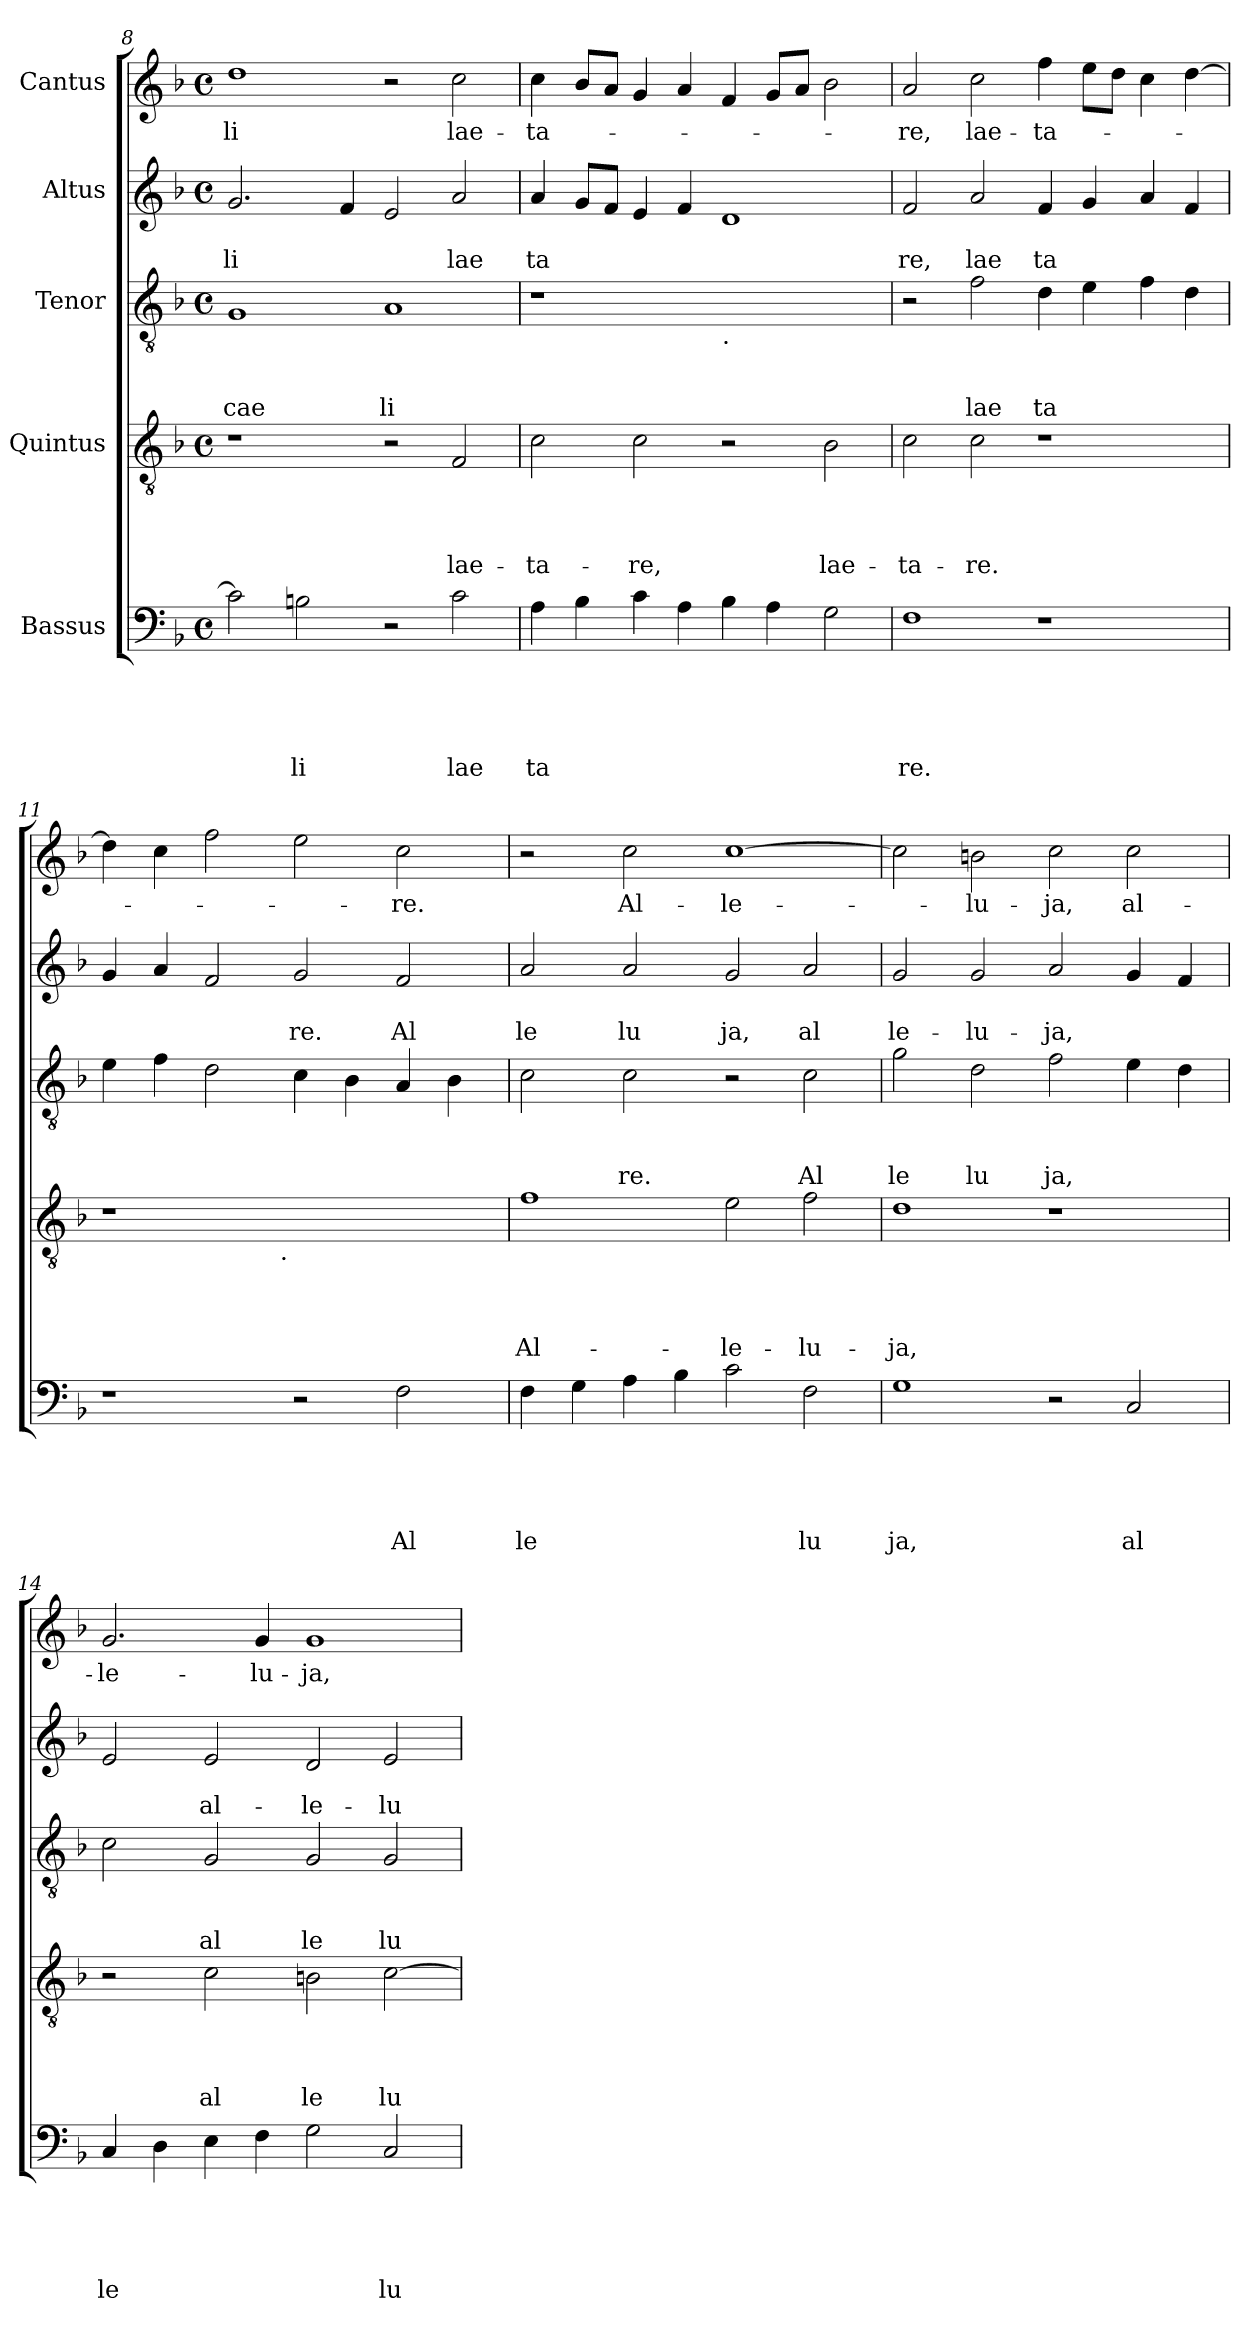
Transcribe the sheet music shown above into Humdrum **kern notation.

**kern	**text	**text	**text	**text	**text	**kern	**text	**text	**text	**text	**kern	**text	**text	**text	**kern	**text	**text	**kern	**text
*part5	*part5	*part5	*part5	*part5	*part5	*part4	*part4	*part4	*part4	*part4	*part3	*part3	*part3	*part3	*part2	*part2	*part2	*part1	*part1
*staff5	*staff5	*staff5	*staff5	*staff5	*staff5	*staff4	*staff4	*staff4	*staff4	*staff4	*staff3	*staff3	*staff3	*staff3	*staff2	*staff2	*staff2	*staff1	*staff1
*I"Bassus	*	*	*	*	*	*I"Quintus	*	*	*	*	*I"Tenor	*	*	*	*I"Altus	*	*	*I"Cantus	*
*clefF4	*	*	*	*	*	*clefGv2	*	*	*	*	*clefGv2	*	*	*	*clefG2	*	*	*clefG2	*
*k[b-]	*	*	*	*	*	*k[b-]	*	*	*	*	*k[b-]	*	*	*	*k[b-]	*	*	*k[b-]	*
*F:	*	*	*	*	*	*F:	*	*	*	*	*F:	*	*	*	*F:	*	*	*F:	*
*M4/4	*	*	*	*	*	*M4/4	*	*	*	*	*M4/4	*	*	*	*M4/4	*	*	*M4/4	*
*met(c)	*	*	*	*	*	*met(c)	*	*	*	*	*met(c)	*	*	*	*met(c)	*	*	*met(c)	*
=8	=8	=8	=8	=8	=8	=8	=8	=8	=8	=8	=8	=8	=8	=8	=8	=8	=8	=8	=8
!	!	!	!	!	!	!	!	!	!	!	!	!	!	!LO:LY:b	!	!	!LO:LY:b	!	!LO:LY:b
2c\]	.	.	.	.	.	1r	.	.	.	.	1G	.	.	cae	2.g/	.	li	1dd	-li
!	!	!	!	!	!LO:LY:b	!	!	!	!	!	!	!	!	!	!	!	!	!	!
2Bn\	.	.	.	.	li	.	.	.	.	.	.	.	.	.	.	.	.	.	.
.	.	.	.	.	.	.	.	.	.	.	.	.	.	.	4f/	.	.	.	.
!	!	!	!	!	!	!	!	!	!	!	!	!	!	!LO:LY:b	!	!	!	!	!
2r	.	.	.	.	.	2r	.	.	.	.	1A	.	.	li	2e/	.	.	2r	.
!	!	!	!	!	!LO:LY:b	!	!	!	!	!LO:LY:b	!	!	!	!	!	!	!LO:LY:b	!	!LO:LY:b
2c\	.	.	.	.	lae	2F/	.	.	.	lae-	.	.	.	.	2a/	.	lae	2cc\	lae-
=9	=9	=9	=9	=9	=9	=9	=9	=9	=9	=9	=9	=9	=9	=9	=9	=9	=9	=9	=9
!	!	!	!	!	!LO:LY:b	!	!	!	!	!LO:LY:b	!	!	!	!	!	!	!LO:LY:b	!	!LO:LY:b
4A\	.	.	.	.	ta	2c\	.	.	.	-ta-	1r	.	.	.	4a/	.	ta	4cc\	-ta-
4B-\	.	.	.	.	.	.	.	.	.	.	.	.	.	.	8g/L	.	.	8b-/L	.
.	.	.	.	.	.	.	.	.	.	.	.	.	.	.	8f/J	.	.	8a/J	.
!	!	!	!	!	!	!	!	!	!	!LO:LY:b	!	!	!	!	!	!	!	!	!
4c\	.	.	.	.	.	2c\	.	.	.	-re,	.	.	.	.	4e/	.	.	4g/	.
4A\	.	.	.	.	.	.	.	.	.	.	.	.	.	.	4f/	.	.	4a/	.
!	!	!	!	!	!	!	!	!	!	!	!LO:TX:b:t=.	!	!	!	!	!	!	!	!
4B-\	.	.	.	.	.	2r	.	.	.	.	1ryy	.	.	.	1d	.	.	4f/	.
4A\	.	.	.	.	.	.	.	.	.	.	.	.	.	.	.	.	.	8g/L	.
.	.	.	.	.	.	.	.	.	.	.	.	.	.	.	.	.	.	8a/J	.
!	!	!	!	!	!	!	!	!	!	!LO:LY:b	!	!	!	!	!	!	!	!	!
2G\	.	.	.	.	.	2B-\	.	.	.	lae-	.	.	.	.	.	.	.	2b-\	.
=10	=10	=10	=10	=10	=10	=10	=10	=10	=10	=10	=10	=10	=10	=10	=10	=10	=10	=10	=10
!	!	!	!	!	!LO:LY:b	!	!	!	!	!LO:LY:b	!	!	!	!	!	!	!LO:LY:b	!	!LO:LY:b
1F	.	.	.	.	re.	2c\	.	.	.	-ta-	2r	.	.	.	2f/	.	re,	2a/	-re,
!	!	!	!	!	!	!	!	!	!	!LO:LY:b	!	!	!	!LO:LY:b	!	!	!LO:LY:b	!	!LO:LY:b
.	.	.	.	.	.	2c\	.	.	.	-re.	2f\	.	.	lae	2a/	.	lae	2cc\	lae-
!	!	!	!	!	!	!	!	!	!	!	!	!	!	!LO:LY:b	!	!	!LO:LY:b	!	!LO:LY:b
1r	.	.	.	.	.	1r	.	.	.	.	4d\	.	.	ta	4f/	.	ta	4ff\	-ta-
.	.	.	.	.	.	.	.	.	.	.	4e\	.	.	.	4g/	.	.	8ee\L	.
.	.	.	.	.	.	.	.	.	.	.	.	.	.	.	.	.	.	8dd\J	.
.	.	.	.	.	.	.	.	.	.	.	4f\	.	.	.	4a/	.	.	4cc\	.
.	.	.	.	.	.	.	.	.	.	.	4d\	.	.	.	4f/	.	.	[>4dd\	.
=11	=11	=11	=11	=11	=11	=11	=11	=11	=11	=11	=11	=11	=11	=11	=11	=11	=11	=11	=11
*	*	*	*	*	*	*^	*	*	*	*	*	*	*	*	*	*	*	*	*
1r	.	.	.	.	.	1r	2ryy	.	.	.	.	4e\	.	.	.	4g/	.	.	4dd\]	.
.	.	.	.	.	.	.	.	.	.	.	.	4f\	.	.	.	4a/	.	.	4cc\	.
.	.	.	.	.	.	.	4...ryy	.	.	.	.	2d\	.	.	.	2f/	.	.	2ff\	.
!	!	!	!	!	!	!	!LO:TX:b:t=.	!	!	!	!	!	!	!	!	!	!	!	!	!
.	.	.	.	.	.	.	1ryy	.	.	.	.	.	.	.	.	.	.	.	.	.
!	!	!	!	!	!	!	!	!	!	!	!	!	!	!	!	!	!	!LO:LY:b	!	!
2r	.	.	.	.	.	1ryy	.	.	.	.	.	4c\	.	.	.	2g/	.	re.	2ee\	.
.	.	.	.	.	.	.	.	.	.	.	.	4B-\	.	.	.	.	.	.	.	.
!	!	!	!	!	!LO:LY:b	!	!	!	!	!	!	!	!	!	!	!	!	!LO:LY:b	!	!LO:LY:b
2F\	.	.	.	.	Al	.	.	.	.	.	.	4A/	.	.	.	2f/	.	Al	2cc\	-re.
.	.	.	.	.	.	.	.	.	.	.	.	4B-\	.	.	.	.	.	.	.	.
.	.	.	.	.	.	.	32ryy	.	.	.	.	.	.	.	.	.	.	.	.	.
=12	=12	=12	=12	=12	=12	=12	=12	=12	=12	=12	=12	=12	=12	=12	=12	=12	=12	=12	=12	=12
!	!	!	!	!	!LO:LY:b	!	!	!	!	!	!LO:LY:b	!	!	!	!	!	!	!LO:LY:b	!	!
*	*	*	*	*	*	*v	*v	*	*	*	*	*	*	*	*	*	*	*	*	*
4F\	.	.	.	.	le	1f	.	.	.	Al-	2c\	.	.	.	2a/	.	le	2r	.
4G\	.	.	.	.	.	.	.	.	.	.	.	.	.	.	.	.	.	.	.
!	!	!	!	!	!	!	!	!	!	!	!	!	!	!LO:LY:b	!	!	!LO:LY:b	!	!LO:LY:b
4A\	.	.	.	.	.	.	.	.	.	.	2c\	.	.	re.	2a/	.	lu	2cc\	Al-
4B-\	.	.	.	.	.	.	.	.	.	.	.	.	.	.	.	.	.	.	.
!	!	!	!	!	!	!	!	!	!	!LO:LY:b	!	!	!	!	!	!	!LO:LY:b	!	!LO:LY:b
2c\	.	.	.	.	.	2e\	.	.	.	-le-	2r	.	.	.	2g/	.	ja,	[<1cc	-le-
!	!	!	!	!	!LO:LY:b	!	!	!	!	!LO:LY:b	!	!	!	!LO:LY:b	!	!	!LO:LY:b	!	!
2F\	.	.	.	.	lu	2f\	.	.	.	-lu-	2c\	.	.	Al	2a/	.	al	.	.
!!LO:LB:g=z
=13	=13	=13	=13	=13	=13	=13	=13	=13	=13	=13	=13	=13	=13	=13	=13	=13	=13	=13	=13
!	!	!	!	!	!LO:LY:b	!	!	!	!	!LO:LY:b	!	!	!	!LO:LY:b	!	!	!LO:LY:b	!	!
1G	.	.	.	.	ja,	1d	.	.	.	-ja,	2g\	.	.	le	2g/	.	le-	2cc\]	.
!	!	!	!	!	!	!	!	!	!	!	!	!	!	!LO:LY:b	!	!	!LO:LY:b	!	!LO:LY:b
.	.	.	.	.	.	.	.	.	.	.	2d\	.	.	lu	2g/	.	-lu-	2bn\	-lu-
!	!	!	!	!	!	!	!	!	!	!	!	!	!	!LO:LY:b	!	!	!LO:LY:b	!	!LO:LY:b
2r	.	.	.	.	.	1r	.	.	.	.	2f\	.	.	ja,	2a/	.	-ja,	2cc\	-ja,
!	!	!	!	!	!LO:LY:b	!	!	!	!	!	!	!	!	!	!	!	!	!	!LO:LY:b
2C/	.	.	.	.	al	.	.	.	.	.	4e\	.	.	.	4g/	.	.	2cc\	al-
.	.	.	.	.	.	.	.	.	.	.	4d\	.	.	.	4f/	.	.	.	.
=14	=14	=14	=14	=14	=14	=14	=14	=14	=14	=14	=14	=14	=14	=14	=14	=14	=14	=14	=14
!	!	!	!	!	!LO:LY:b	!	!	!	!	!	!	!	!	!	!	!	!	!	!LO:LY:b
4C/	.	.	.	.	le	2r	.	.	.	.	2c\	.	.	.	2e/	.	.	2.g/	-le-
4D\	.	.	.	.	.	.	.	.	.	.	.	.	.	.	.	.	.	.	.
!	!	!	!	!	!	!	!	!	!	!LO:LY:b	!	!	!	!LO:LY:b	!	!	!LO:LY:b	!	!
4E\	.	.	.	.	.	2c\	.	.	.	al	2G/	.	.	al	2e/	.	al-	.	.
!	!	!	!	!	!	!	!	!	!	!	!	!	!	!	!	!	!	!	!LO:LY:b
4F\	.	.	.	.	.	.	.	.	.	.	.	.	.	.	.	.	.	4g/	-lu-
!	!	!	!	!	!	!	!	!	!	!LO:LY:b	!	!	!	!LO:LY:b	!	!	!LO:LY:b	!	!LO:LY:b
2G\	.	.	.	.	.	2Bn\	.	.	.	le	2G/	.	.	le	2d/	.	-le-	1g	-ja,
!	!	!	!	!	!LO:LY:b	!	!	!	!	!LO:LY:b	!	!	!	!LO:LY:b	!	!	!LO:LY:b	!	!
2C/	.	.	.	.	lu	[>2c\	.	.	.	lu	2G/	.	.	lu	2e/	.	-lu-	.	.
=	=	=	=	=	=	=	=	=	=	=	=	=	=	=	=	=	=	=	=
*-	*-	*-	*-	*-	*-	*-	*-	*-	*-	*-	*-	*-	*-	*-	*-	*-	*-	*-	*-
